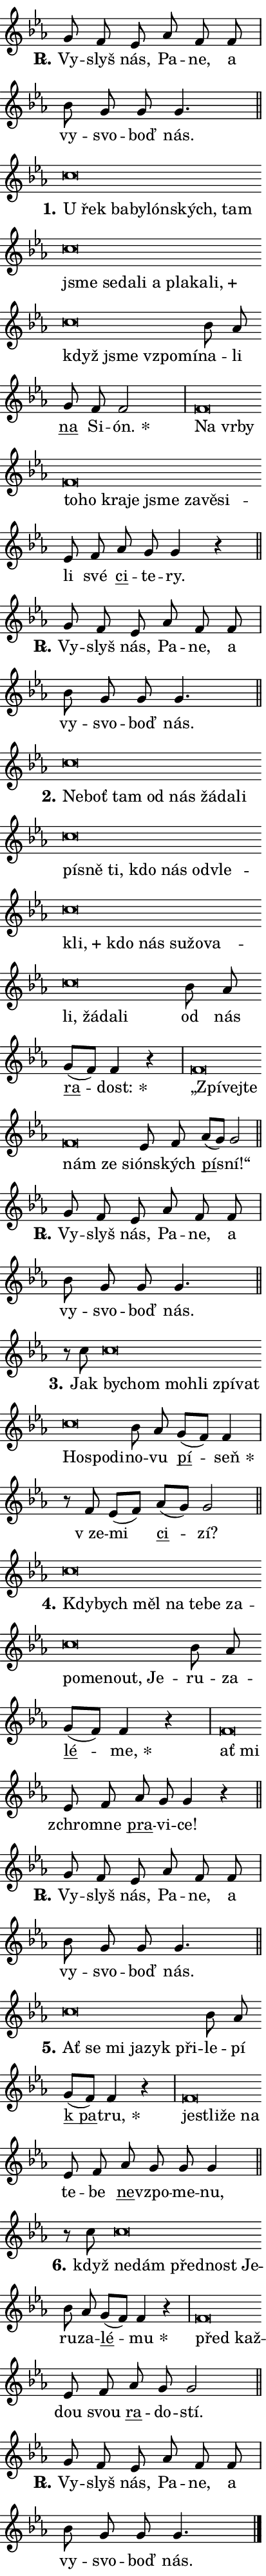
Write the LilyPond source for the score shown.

\version "2.24.0"
\header { tagline = "" }
\paper {
  indent = 0\cm
  top-margin = 0\cm
  right-margin = 0.13\cm % to fit lyric hyphens
  bottom-margin = 0\cm
  left-margin = 0\cm
  paper-width = 7\cm
  page-breaking = #ly:one-page-breaking
  system-system-spacing.basic-distance = #11
  score-system-spacing.basic-distance = #11
  ragged-last = ##f
}


%% Author: Thomas Morley
%% https://lists.gnu.org/archive/html/lilypond-user/2020-05/msg00002.html
#(define (line-position grob)
"Returns position of @var[grob} in current system:
   @code{'start}, if at first time-step
   @code{'end}, if at last time-step
   @code{'middle} otherwise
"
  (let* ((col (ly:item-get-column grob))
         (ln (ly:grob-object col 'left-neighbor))
         (rn (ly:grob-object col 'right-neighbor))
         (col-to-check-left (if (ly:grob? ln) ln col))
         (col-to-check-right (if (ly:grob? rn) rn col))
         (break-dir-left
           (and
             (ly:grob-property col-to-check-left 'non-musical #f)
             (ly:item-break-dir col-to-check-left)))
         (break-dir-right
           (and
             (ly:grob-property col-to-check-right 'non-musical #f)
             (ly:item-break-dir col-to-check-right))))
        (cond ((eqv? 1 break-dir-left) 'start)
              ((eqv? -1 break-dir-right) 'end)
              (else 'middle))))

#(define (tranparent-at-line-position vctor)
  (lambda (grob)
  "Relying on @code{line-position} select the relevant enry from @var{vctor}.
Used to determine transparency,"
    (case (line-position grob)
      ((end) (not (vector-ref vctor 0)))
      ((middle) (not (vector-ref vctor 1)))
      ((start) (not (vector-ref vctor 2))))))

noteHeadBreakVisibility =
#(define-music-function (break-visibility)(vector?)
"Makes @code{NoteHead}s transparent relying on @var{break-visibility}"
#{
  \override NoteHead.transparent =
    #(tranparent-at-line-position break-visibility)
#})

#(define delete-ledgers-for-transparent-note-heads
  (lambda (grob)
    "Reads whether a @code{NoteHead} is transparent.
If so this @code{NoteHead} is removed from @code{'note-heads} from
@var{grob}, which is supposed to be @code{LedgerLineSpanner}.
As a result ledgers are not printed for this @code{NoteHead}"
    (let* ((nhds-array (ly:grob-object grob 'note-heads))
           (nhds-list
             (if (ly:grob-array? nhds-array)
                 (ly:grob-array->list nhds-array)
                 '()))
           ;; Relies on the transparent-property being done before
           ;; Staff.LedgerLineSpanner.after-line-breaking is executed.
           ;; This is fragile ...
           (to-keep
             (remove
               (lambda (nhd)
                 (ly:grob-property nhd 'transparent #f))
               nhds-list)))
      ;; TODO find a better method to iterate over grob-arrays, similiar
      ;; to filter/remove etc for lists
      ;; For now rebuilt from scratch
      (set! (ly:grob-object grob 'note-heads)  '())
      (for-each
        (lambda (nhd)
          (ly:pointer-group-interface::add-grob grob 'note-heads nhd))
        to-keep))))

squashNotes = {
  \override NoteHead.X-extent = #'(-0.2 . 0.2)
  \override NoteHead.Y-extent = #'(-0.75 . 0)
  \override NoteHead.stencil =
    #(lambda (grob)
       (let ((pos (ly:grob-property grob 'staff-position)))
         (begin
           (if (< pos -7) (display "ERROR: Lower brevis then expected\n") (display ""))
           (if (<= pos -6) ly:text-interface::print ly:note-head::print))))
}
unSquashNotes = {
  \revert NoteHead.X-extent
  \revert NoteHead.Y-extent
  \revert NoteHead.stencil
}

hideNotes = \noteHeadBreakVisibility #begin-of-line-visible
unHideNotes = \noteHeadBreakVisibility #all-visible

% work-around for resetting accidentals
% https://lilypond.org/doc/v2.23/Documentation/notation/displaying-rhythms#unmetered-music
cadenzaMeasure = {
  \cadenzaOff
  \partial 1024 s1024
  \cadenzaOn
}

#(define-markup-command (accent layout props text) (markup?)
  "Underline accented syllable"
  (interpret-markup layout props
    #{\markup \override #'(offset . 4.3) \underline { #text }#}))

responsum = \markup \concat {
  "R" \hspace #-1.05 \path #0.1 #'((moveto 0 0.07) (lineto 0.9 0.8)) \hspace #0.05 "."
}

spaceSize = #0.6828661417322834 % exact space size for TeX Gyre Schola

\layout {
  \context {
    \Staff
    \remove "Time_signature_engraver"
    \override LedgerLineSpanner.after-line-breaking = #delete-ledgers-for-transparent-note-heads
  }
  \context {
    \Lyrics {
      \override LyricSpace.minimum-distance = \spaceSize
      \override LyricText.font-name = #"TeX Gyre Schola"
      \override LyricText.font-size = 1
      \override StanzaNumber.font-name = #"TeX Gyre Schola Bold"
      \override StanzaNumber.font-size = 1
    }
  }
  \context {
    \Score 
    \override NoteHead.text =
      #(lambda (grob) 
        (let ((pos (ly:grob-property grob 'staff-position)))
          #{\markup {
            \combine
              \halign #-0.55 \raise #(if (= pos -6) 0 0.5) \override #'(thickness . 2) \draw-line #'(3.2 . 0)
              \musicglyph "noteheads.sM1"
          }#}))
  }
}

% magnetic-lyrics.ily
%
%   written by
%     Jean Abou Samra <jean@abou-samra.fr>
%     Werner Lemberg <wl@gnu.org>
%
%   adapted by
%     Jiri Hon <jiri.hon@gmail.com>
%
% Version 2022-Apr-15

% https://www.mail-archive.com/lilypond-user@gnu.org/msg149350.html

#(define (Left_hyphen_pointer_engraver context)
   "Collect syllable-hyphen-syllable occurrences in lyrics and store
them in properties.  This engraver only looks to the left.  For
example, if the lyrics input is @code{foo -- bar}, it does the
following.

@itemize @bullet
@item
Set the @code{text} property of the @code{LyricHyphen} grob between
@q{foo} and @q{bar} to @code{foo}.

@item
Set the @code{left-hyphen} property of the @code{LyricText} grob with
text @q{foo} to the @code{LyricHyphen} grob between @q{foo} and
@q{bar}.
@end itemize

Use this auxiliary engraver in combination with the
@code{lyric-@/text::@/apply-@/magnetic-@/offset!} hook."
   (let ((hyphen #f)
         (text #f))
     (make-engraver
      (acknowledgers
       ((lyric-syllable-interface engraver grob source-engraver)
        (set! text grob)))
      (end-acknowledgers
       ((lyric-hyphen-interface engraver grob source-engraver)
        ;(when (not (grob::has-interface grob 'lyric-space-interface))
          (set! hyphen grob)));)
      ((stop-translation-timestep engraver)
       (when (and text hyphen)
         (ly:grob-set-object! text 'left-hyphen hyphen))
       (set! text #f)
       (set! hyphen #f)))))

#(define (lyric-text::apply-magnetic-offset! grob)
   "If the space between two syllables is less than the value in
property @code{LyricText@/.details@/.squash-threshold}, move the right
syllable to the left so that it gets concatenated with the left
syllable.

Use this function as a hook for
@code{LyricText@/.after-@/line-@/breaking} if the
@code{Left_@/hyphen_@/pointer_@/engraver} is active."
   (let ((hyphen (ly:grob-object grob 'left-hyphen #f)))
     (when hyphen
       (let ((left-text (ly:spanner-bound hyphen LEFT)))
         (when (grob::has-interface left-text 'lyric-syllable-interface)
           (let* ((common (ly:grob-common-refpoint grob left-text X))
                  (this-x-ext (ly:grob-extent grob common X))
                  (left-x-ext
                   (begin
                     ;; Trigger magnetism for left-text.
                     (ly:grob-property left-text 'after-line-breaking)
                     (ly:grob-extent left-text common X)))
                  ;; `delta` is the gap width between two syllables.
                  (delta (- (interval-start this-x-ext)
                            (interval-end left-x-ext)))
                  (details (ly:grob-property grob 'details))
                  (threshold (assoc-get 'squash-threshold details 0.2)))
             (when (< delta threshold)
               (let* (;; We have to manipulate the input text so that
                      ;; ligatures crossing syllable boundaries are not
                      ;; disabled.  For languages based on the Latin
                      ;; script this is essentially a beautification.
                      ;; However, for non-Western scripts it can be a
                      ;; necessity.
                      (lt (ly:grob-property left-text 'text))
                      (rt (ly:grob-property grob 'text))
                      (is-space (grob::has-interface hyphen 'lyric-space-interface))
                      (space (if is-space " " ""))
                      (extra-delta (if is-space spaceSize 0))
                      ;; Append new syllable.
                      (ltrt-space (if (and (string? lt) (string? rt))
                                (string-append lt space rt)
                                (make-concat-markup (list lt space rt))))
                      ;; Right-align `ltrt` to the right side.
                      (ltrt-space-markup (grob-interpret-markup
                               grob
                               (make-translate-markup
                                (cons (interval-length this-x-ext) 0)
                                (make-right-align-markup ltrt-space)))))
                 (begin
                   ;; Don't print `left-text`.
                   (ly:grob-set-property! left-text 'stencil #f)
                   ;; Set text and stencil (which holds all collected
                   ;; syllables so far) and shift it to the left.
                   (ly:grob-set-property! grob 'text ltrt-space)
                   (ly:grob-set-property! grob 'stencil ltrt-space-markup)
                   (ly:grob-translate-axis! grob (- (- delta extra-delta)) X))))))))))


#(define (lyric-hyphen::displace-bounds-first grob)
   ;; Make very sure this callback isn't triggered too early.
   (let ((left (ly:spanner-bound grob LEFT))
         (right (ly:spanner-bound grob RIGHT)))
     (ly:grob-property left 'after-line-breaking)
     (ly:grob-property right 'after-line-breaking)
     (ly:lyric-hyphen::print grob)))

squashThreshold = #0.4

\layout {
  \context {
    \Lyrics
    \consists #Left_hyphen_pointer_engraver
    \override LyricText.after-line-breaking =
      #lyric-text::apply-magnetic-offset!
    \override LyricHyphen.stencil = #lyric-hyphen::displace-bounds-first
    \override LyricText.details.squash-threshold = \squashThreshold
    \override LyricHyphen.minimum-distance = 0
    \override LyricHyphen.minimum-length = \squashThreshold
  }
}

squashText = \override LyricText.details.squash-threshold = 9999
unSquashText = \override LyricText.details.squash-threshold = \squashThreshold

leftText = \override LyricText.self-alignment-X = #LEFT
unLeftText = \revert LyricText.self-alignment-X

starOffset = #(lambda (grob) 
                (let ((x_offset (ly:self-alignment-interface::aligned-on-x-parent grob)))
                  (if (= x_offset 0) 0 (+ x_offset 1.2))))

star = #(define-music-function (syllable)(string?)
"Append star separator at the end of a syllable"
#{
  \once \override LyricText.X-offset = #starOffset
  \lyricmode { \markup {
    #syllable
    \override #'((font-name . "TeX Gyre Schola Bold")) \hspace #0.2 \lower #0.65 \larger "*"
  } }
#})

starAccent = #(define-music-function (syllable)(string?)
"Append star separator at the end of a syllable and make accent"
#{
  \once \override LyricText.X-offset = #starOffset
  \lyricmode { \markup {
    \accent #syllable
    \override #'((font-name . "TeX Gyre Schola Bold")) \hspace #0.2 \lower #0.65 \larger "*"
  } }
#})

breath = #(define-music-function (syllable)(string?)
"Append breathing indicator at the end of a syllable"
#{
  \lyricmode { \markup { #syllable "+" } }
#})

optionalBreath = #(define-music-function (syllable)(string?)
"Append optional breathing indicator at the end of a syllable"
#{
  \lyricmode { \markup { #syllable "(+)" } }
#})


\score {
    <<
        \new Voice = "melody" { \cadenzaOn \key es \major \relative { g'8 f es as f f \cadenzaMeasure \bar "|" bes g g g4. \cadenzaMeasure \bar "||" \break } }
        \new Lyrics \lyricsto "melody" { \lyricmode { \set stanza = \responsum
Vy -- slyš nás, Pa -- ne, a vy -- svo -- boď nás. } }
    >>
    \layout {}
}

\score {
    <<
        \new Voice = "melody" { \cadenzaOn \key es \major \relative { \squashNotes c''\breve*1/16 \hideNotes \breve*1/16 \bar "" \breve*1/16 \bar "" \breve*1/16 \bar "" \breve*1/16 \bar "" \breve*1/16 \bar "" \breve*1/16 \bar "" \breve*1/16 \bar "" \breve*1/16 \bar "" \breve*1/16 \bar "" \breve*1/16 \bar "" \breve*1/16 \bar "" \breve*1/16 \bar "" \breve*1/16 \bar "" \breve*1/16 \bar "" \breve*1/16 \bar "" \breve*1/16 \bar "" \breve*1/16 \breve*1/16 \bar "" \unHideNotes \unSquashNotes bes8 as \bar "" g f f2 \cadenzaMeasure \bar "|" \squashNotes f\breve*1/16 \hideNotes \breve*1/16 \bar "" \breve*1/16 \bar "" \breve*1/16 \bar "" \breve*1/16 \bar "" \breve*1/16 \bar "" \breve*1/16 \bar "" \breve*1/16 \bar "" \breve*1/16 \bar "" \breve*1/16 \breve*1/16 \bar "" \unHideNotes \unSquashNotes es8 f \bar "" as g g4 r \cadenzaMeasure \bar "||" \break } }
        \new Lyrics \lyricsto "melody" { \lyricmode { \set stanza = "1."
\leftText U \squashText řek ba -- by -- lón -- ských, tam jsme se -- da -- li a pla -- ka -- \breath "li," když jsme vzpo -- mí -- \unLeftText \unSquashText na -- li \markup \accent na Si -- \star ón. \leftText Na \squashText vr -- by to -- ho kra -- je jsme za -- vě -- si -- \unLeftText \unSquashText li své \markup \accent ci -- te -- ry. } }
    >>
    \layout {}
}

\score {
    <<
        \new Voice = "melody" { \cadenzaOn \key es \major \relative { g'8 f es as f f \cadenzaMeasure \bar "|" bes g g g4. \cadenzaMeasure \bar "||" \break } }
        \new Lyrics \lyricsto "melody" { \lyricmode { \set stanza = \responsum
Vy -- slyš nás, Pa -- ne, a vy -- svo -- boď nás. } }
    >>
    \layout {}
}

\score {
    <<
        \new Voice = "melody" { \cadenzaOn \key es \major \relative { \squashNotes c''\breve*1/16 \hideNotes \breve*1/16 \bar "" \breve*1/16 \bar "" \breve*1/16 \bar "" \breve*1/16 \bar "" \breve*1/16 \bar "" \breve*1/16 \bar "" \breve*1/16 \bar "" \breve*1/16 \bar "" \breve*1/16 \bar "" \breve*1/16 \bar "" \breve*1/16 \bar "" \breve*1/16 \bar "" \breve*1/16 \bar "" \breve*1/16 \bar "" \breve*1/16 \bar "" \breve*1/16 \bar "" \breve*1/16 \bar "" \breve*1/16 \bar "" \breve*1/16 \bar "" \breve*1/16 \bar "" \breve*1/16 \bar "" \breve*1/16 \bar "" \breve*1/16 \breve*1/16 \bar "" \unHideNotes \unSquashNotes bes8 as \bar "" g[( f)] f4 r \cadenzaMeasure \bar "|" \squashNotes f\breve*1/16 \hideNotes \breve*1/16 \bar "" \breve*1/16 \bar "" \breve*1/16 \bar "" \breve*1/16 \breve*1/16 \bar "" \unHideNotes \unSquashNotes es8 f \bar "" as[( g)] g2 \cadenzaMeasure \bar "||" \break } }
        \new Lyrics \lyricsto "melody" { \lyricmode { \set stanza = "2."
\leftText Ne -- \squashText boť tam od nás žá -- da -- li pí -- sně ti, kdo nás od -- vle -- \breath "kli," kdo nás su -- žo -- va -- li, žá -- da -- li \unLeftText \unSquashText od nás \markup \accent ra -- \star dost: \leftText „Zpí -- \squashText vej -- te nám ze si -- \unLeftText \unSquashText ón -- ských \markup \accent pí -- sní!“ } }
    >>
    \layout {}
}

\score {
    <<
        \new Voice = "melody" { \cadenzaOn \key es \major \relative { g'8 f es as f f \cadenzaMeasure \bar "|" bes g g g4. \cadenzaMeasure \bar "||" \break } }
        \new Lyrics \lyricsto "melody" { \lyricmode { \set stanza = \responsum
Vy -- slyš nás, Pa -- ne, a vy -- svo -- boď nás. } }
    >>
    \layout {}
}

\score {
    <<
        \new Voice = "melody" { \cadenzaOn \key es \major \relative { r8 c''8 \squashNotes c\breve*1/16 \hideNotes \breve*1/16 \bar "" \breve*1/16 \bar "" \breve*1/16 \bar "" \breve*1/16 \bar "" \breve*1/16 \bar "" \breve*1/16 \bar "" \breve*1/16 \breve*1/16 \bar "" \unHideNotes \unSquashNotes bes8 as \bar "" g[( f)] f4 \cadenzaMeasure \bar "|" r8 f8 es8[( f)] \bar "" as[( g)] g2 \cadenzaMeasure \bar "||" \break } }
        \new Lyrics \lyricsto "melody" { \lyricmode { \set stanza = "3."
Jak \leftText by -- \squashText chom mo -- hli zpí -- vat Ho -- spo -- di -- \unLeftText \unSquashText no -- vu \markup \accent pí -- \star seň "v ze" -- mi \markup \accent ci -- zí? } }
    >>
    \layout {}
}

\score {
    <<
        \new Voice = "melody" { \cadenzaOn \key es \major \relative { \squashNotes c''\breve*1/16 \hideNotes \breve*1/16 \bar "" \breve*1/16 \bar "" \breve*1/16 \bar "" \breve*1/16 \bar "" \breve*1/16 \bar "" \breve*1/16 \bar "" \breve*1/16 \bar "" \breve*1/16 \bar "" \breve*1/16 \breve*1/16 \bar "" \unHideNotes \unSquashNotes bes8 as \bar "" g[( f)] f4 r \cadenzaMeasure \bar "|" \squashNotes f\breve*1/16 \hideNotes \breve*1/16 \bar "" \unHideNotes \unSquashNotes es8 f \bar "" as g g4 r \cadenzaMeasure \bar "||" \break } }
        \new Lyrics \lyricsto "melody" { \lyricmode { \set stanza = "4."
\leftText Kdy -- \squashText bych měl na te -- be za -- po -- me -- nout, Je -- \unLeftText \unSquashText ru -- za -- \markup \accent lé -- \star me, \leftText ať \squashText mi \unLeftText \unSquashText zchro -- mne \markup \accent pra -- vi -- ce! } }
    >>
    \layout {}
}

\score {
    <<
        \new Voice = "melody" { \cadenzaOn \key es \major \relative { g'8 f es as f f \cadenzaMeasure \bar "|" bes g g g4. \cadenzaMeasure \bar "||" \break } }
        \new Lyrics \lyricsto "melody" { \lyricmode { \set stanza = \responsum
Vy -- slyš nás, Pa -- ne, a vy -- svo -- boď nás. } }
    >>
    \layout {}
}

\score {
    <<
        \new Voice = "melody" { \cadenzaOn \key es \major \relative { \squashNotes c''\breve*1/16 \hideNotes \breve*1/16 \bar "" \breve*1/16 \bar "" \breve*1/16 \bar "" \breve*1/16 \breve*1/16 \bar "" \unHideNotes \unSquashNotes bes8 as \bar "" g[( f)] f4 r \cadenzaMeasure \bar "|" \squashNotes f\breve*1/16 \hideNotes \breve*1/16 \bar "" \breve*1/16 \breve*1/16 \bar "" \unHideNotes \unSquashNotes es8 f \bar "" as g g g4 \cadenzaMeasure \bar "||" \break } }
        \new Lyrics \lyricsto "melody" { \lyricmode { \set stanza = "5."
\leftText Ať \squashText se mi ja -- zyk při -- \unLeftText \unSquashText le -- pí \markup \accent "k pa" -- \star tru, \leftText je -- \squashText stli -- že na \unLeftText \unSquashText te -- be \markup \accent ne -- vzpo -- me -- nu, } }
    >>
    \layout {}
}

\score {
    <<
        \new Voice = "melody" { \cadenzaOn \key es \major \relative { r8 c''8 \squashNotes c\breve*1/16 \hideNotes \breve*1/16 \bar "" \breve*1/16 \bar "" \breve*1/16 \breve*1/16 \bar "" \unHideNotes \unSquashNotes bes8 as \bar "" g[( f)] f4 r \cadenzaMeasure \bar "|" \squashNotes f\breve*1/16 \hideNotes \breve*1/16 \bar "" \unHideNotes \unSquashNotes es8 f \bar "" as g g2 \cadenzaMeasure \bar "||" \break } }
        \new Lyrics \lyricsto "melody" { \lyricmode { \set stanza = "6."
když \leftText ne -- \squashText dám před -- nost Je -- \unLeftText \unSquashText ru -- za -- \markup \accent lé -- \star mu \leftText před \squashText kaž -- \unLeftText \unSquashText dou svou \markup \accent ra -- do -- stí. } }
    >>
    \layout {}
}

\score {
    <<
        \new Voice = "melody" { \cadenzaOn \key es \major \relative { g'8 f es as f f \cadenzaMeasure \bar "|" bes g g g4. \cadenzaMeasure \bar "||" \break } \bar "|." }
        \new Lyrics \lyricsto "melody" { \lyricmode { \set stanza = \responsum
Vy -- slyš nás, Pa -- ne, a vy -- svo -- boď nás. } }
    >>
    \layout {}
}
